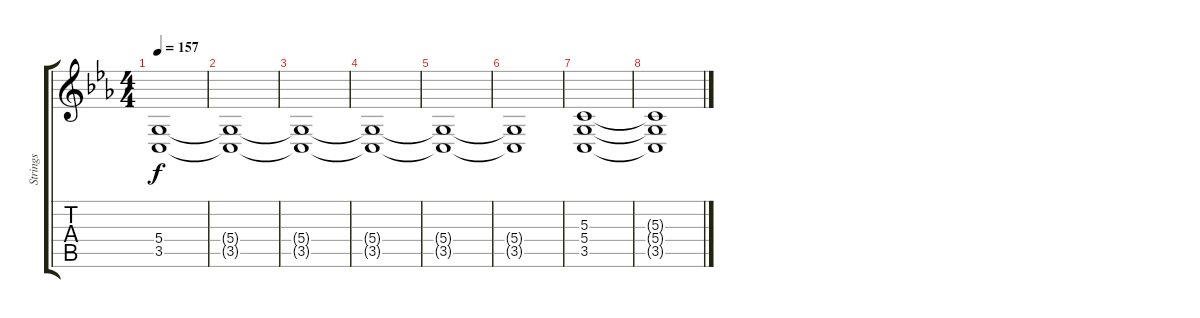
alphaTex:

\track ("Strings" "Strings") {instrument stringensemble1}
\staff {score tabs}
\tuning (E4 B3 G3 D3 A2 E2) {hide}
\ts (4 4)
\tempo 157
\clef g2
\ks cminor
(5.4{t} 3.5{t}).1{dy f} |
(5.4{t} 3.5{t}).1 |
(5.4{t} 3.5{t}).1 |
(5.4{t} 3.5{t}).1 |
(5.4{t} 3.5{t}).1 |
(5.4{t} 3.5{t}).1 |
(5.3 5.4 3.5).1 |
(5.3{t} 5.4{t} 3.5{t}).1
